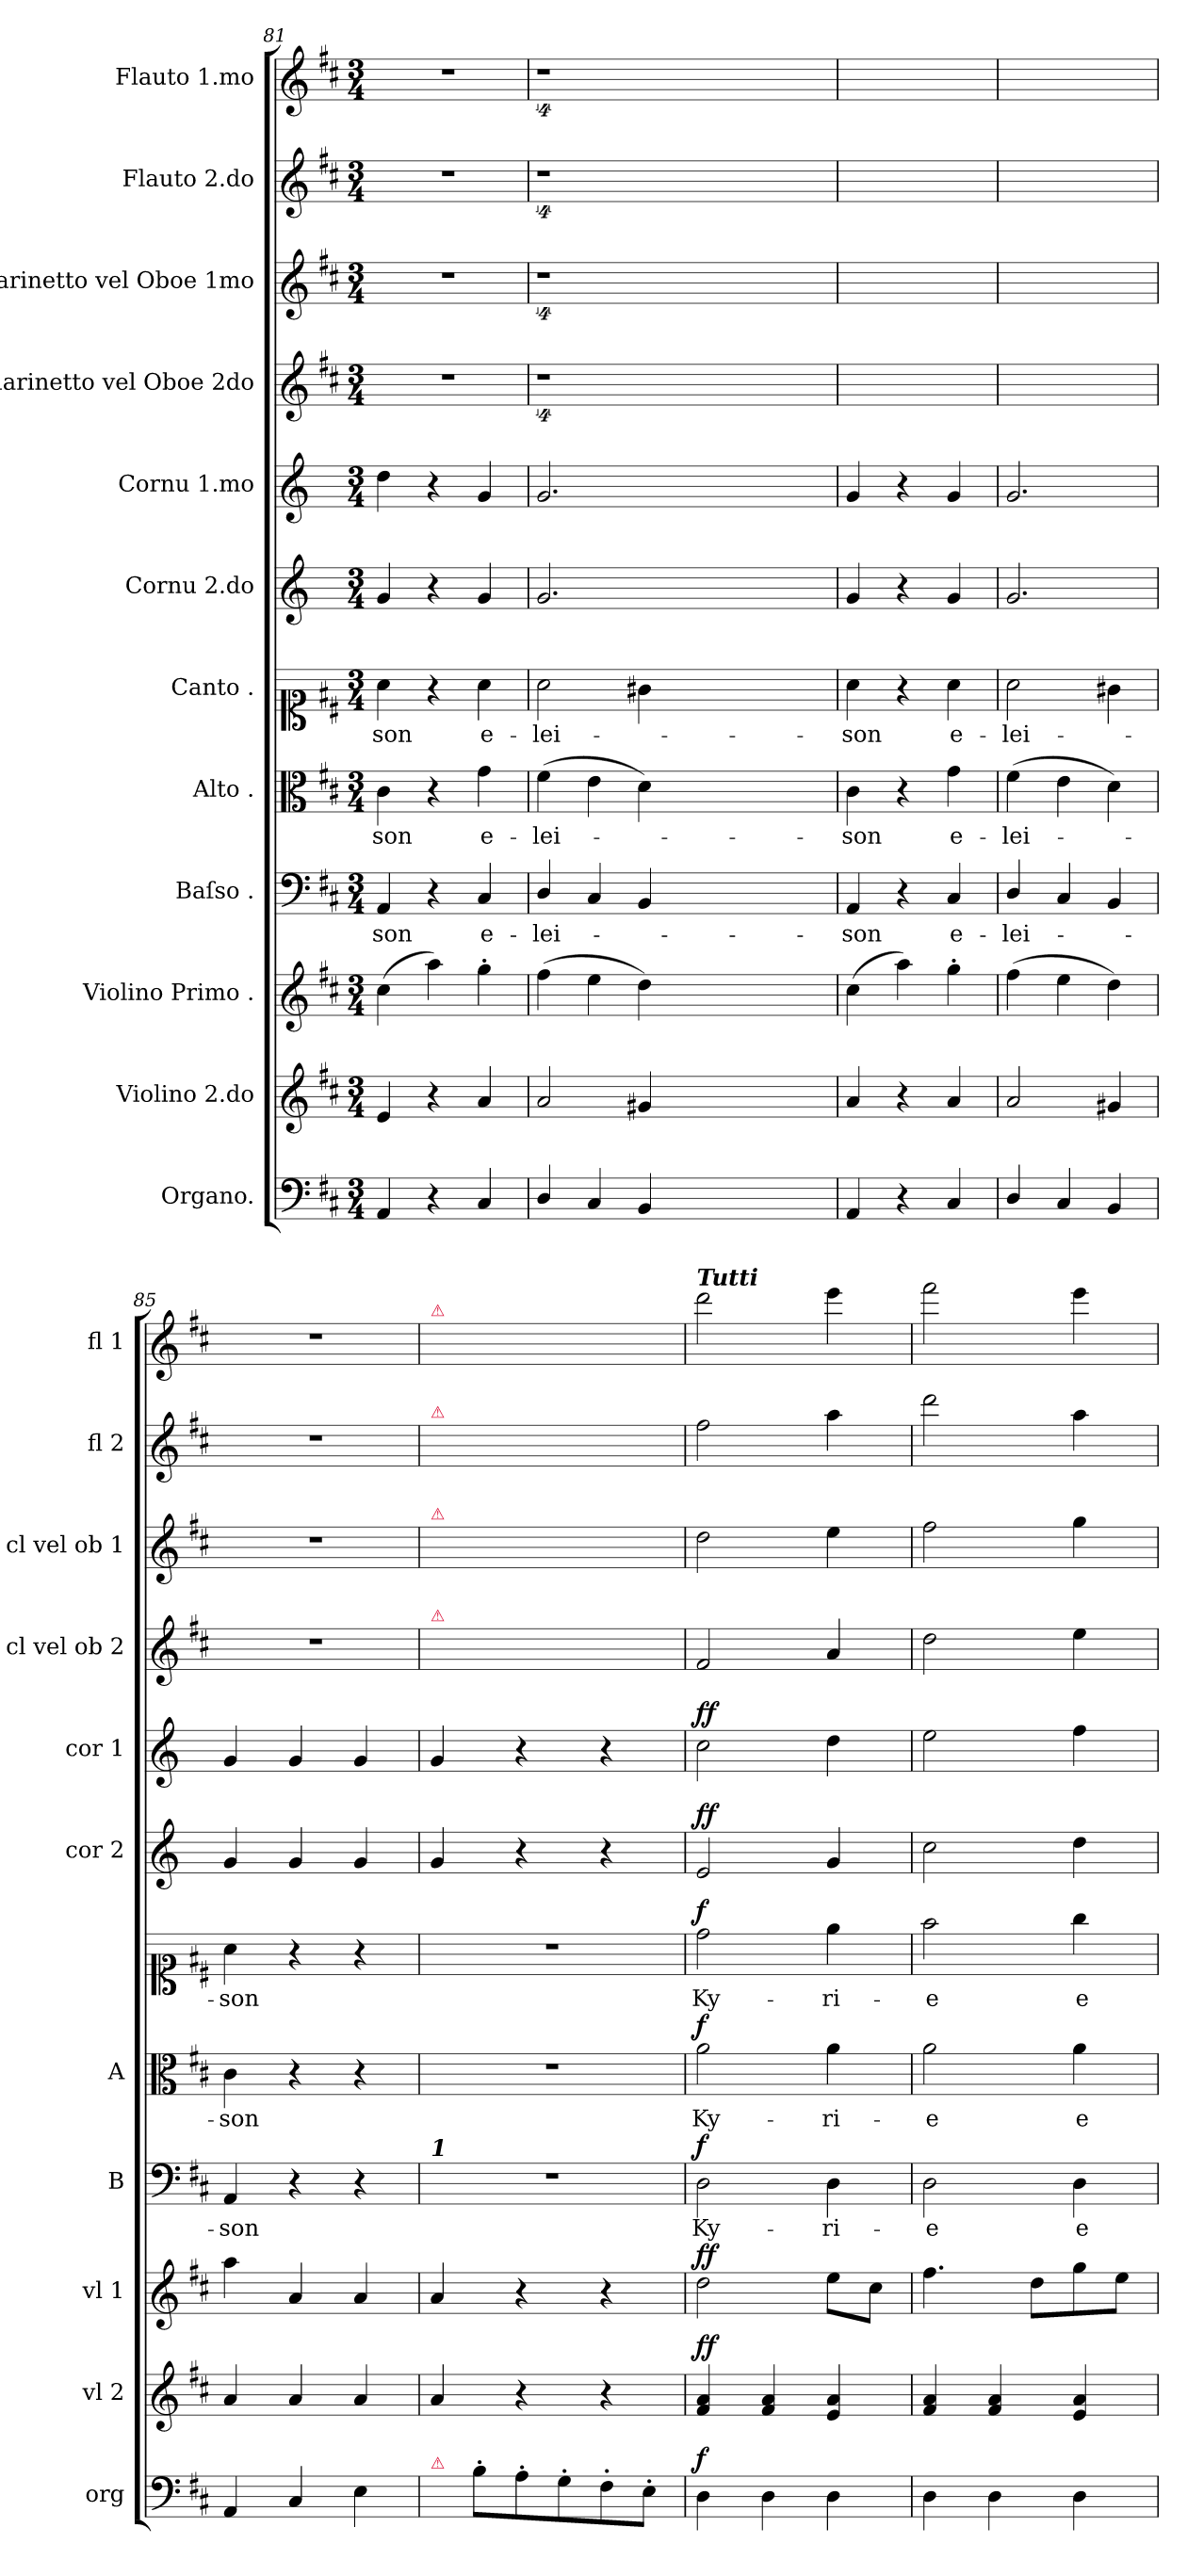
**kern	**dynam	**kern	**dynam	**kern	**dynam	**kern	**text	**dynam	**kern	**text	**dynam	**kern	**text	**dynam	**kern	**dynam	**kern	**dynam	**kern	**kern	**kern	**kern
*part12	*part12	*part11	*part11	*part10	*part10	*part9	*part9	*part9	*part8	*part8	*part8	*part7	*part7	*part7	*part6	*part6	*part5	*part5	*part4	*part3	*part2	*part1
*staff12	*staff12	*staff11	*staff11	*staff10	*staff10	*staff9	*staff9	*staff9	*staff8	*staff8	*staff8	*staff7	*staff7	*staff7	*staff6	*staff6	*staff5	*staff5	*staff4	*staff3	*staff2	*staff1
*I"Organo.	*	*I"Violino 2.do	*	*I"Violino Primo .	*	*I"Baſso .	*	*	*I"Alto .	*	*	*I"Canto .	*	*	*I"Cornu 2.do	*	*I"Cornu 1.mo	*	*I"Clarinetto vel Oboe 2do	*I"Clarinetto vel Oboe 1mo	*I"Flauto 2.do	*I"Flauto 1.mo
*I'org	*	*I'vl 2	*	*I'vl 1	*	*I'B	*	*	*I'A	*	*	*	*	*	*I'cor 2	*	*I'cor 1	*	*I'cl vel ob 2	*I'cl vel ob 1	*I'fl 2	*I'fl 1
*clefF4	*	*clefG2	*	*clefG2	*	*clefF4	*	*	*clefC3	*	*	*clefC1	*	*	*clefG2	*	*clefG2	*	*clefG2	*clefG2	*clefG2	*clefG2
*	*	*	*	*	*	*	*	*	*	*	*	*	*	*	*ITrd6c10	*	*ITrd6c10	*	*	*	*	*
*k[f#c#]	*	*k[f#c#]	*	*k[f#c#]	*	*k[f#c#]	*	*	*k[f#c#]	*	*	*k[f#c#]	*	*	*k[f#c#]	*	*k[f#c#]	*	*k[f#c#]	*k[f#c#]	*k[f#c#]	*k[f#c#]
*D:	*	*D:	*	*D:	*	*D:	*	*	*D:	*	*	*D:	*	*	*	*	*	*	*D:	*D:	*D:	*D:
*M3/4	*	*M3/4	*	*M3/4	*	*M3/4	*	*	*M3/4	*	*	*M3/4	*	*	*M3/4	*	*M3/4	*	*M3/4	*M3/4	*M3/4	*M3/4
=81	=81	=81	=81	=81	=81	=81	=81	=81	=81	=81	=81	=81	=81	=81	=81	=81	=81	=81	=81	=81	=81	=81
4AA/	.	4e/	.	(4cc#\	.	4AA/	-son	.	4c#\	-son	.	4a\	-son	.	4A/	.	4e\	.	2.r	2.r	2.r	2.r
4r	.	4r	.	4aa\)	.	4r	.	.	4r	.	.	4r	.	.	4r	.	4r	.	.	.	.	.
4C#/	.	4a/	.	4gg'\	.	4C#/	e-	.	4g\	e-	.	4a\	e-	.	4A/	.	4A/	.	.	.	.	.
=82	=82	=82	=82	=82	=82	=82	=82	=82	=82	=82	=82	=82	=82	=82	=82	=82	=82	=82	=82	=82	=82	=82
4D/	.	2a/	.	(4ff#\	.	4D/	-lei-	.	(4f#\	-lei-	.	2a\	-lei-	.	2.A/	.	2.A/	.	4%9r	4%9r	4%9r	4%9r
4C#/	.	.	.	4ee\	.	4C#/	.	.	4e\	.	.	.	.	.	.	.	.	.	.	.	.	.
4BB/	.	4g#X/	.	4dd\)	.	4BB/	.	.	4d\)	.	.	4g#X\	.	.	.	.	.	.	.	.	.	.
1.ryy	.	1.ryy	.	1.ryy	.	1.ryy	.	.	1.ryy	.	.	1.ryy	.	.	1.ryy	.	1.ryy	.	.	.	.	.
=83	=83	=83	=83	=83	=83	=83	=83	=83	=83	=83	=83	=83	=83	=83	=83	=83	=83	=83	=83	=83	=83	=83
4AA/	.	4a/	.	(4cc#\	.	4AA/	-son	.	4c#\	-son	.	4a\	-son	.	4A/	.	4A/	.	2.ryy	2.ryy	2.ryy	2.ryy
4r	.	4r	.	4aa\)	.	4r	.	.	4r	.	.	4r	.	.	4r	.	4r	.	.	.	.	.
4C#/	.	4a/	.	4gg'\	.	4C#/	e-	.	4g\	e-	.	4a\	e-	.	4A/	.	4A/	.	.	.	.	.
=84	=84	=84	=84	=84	=84	=84	=84	=84	=84	=84	=84	=84	=84	=84	=84	=84	=84	=84	=84	=84	=84	=84
4D/	.	2a/	.	(4ff#\	.	4D/	-lei-	.	(4f#\	-lei-	.	2a\	-lei-	.	2.A/	.	2.A/	.	2.ryy	2.ryy	2.ryy	2.ryy
4C#/	.	.	.	4ee\	.	4C#/	.	.	4e\	.	.	.	.	.	.	.	.	.	.	.	.	.
4BB/	.	4g#X/	.	4dd\)	.	4BB/	.	.	4d\)	.	.	4g#X\	.	.	.	.	.	.	.	.	.	.
=85	=85	=85	=85	=85	=85	=85	=85	=85	=85	=85	=85	=85	=85	=85	=85	=85	=85	=85	=85	=85	=85	=85
4AA/	.	4a/	.	4aa\	.	4AA/	-son	.	4c#\	-son	.	4a\	-son	.	4A/	.	4A/	.	2.r	2.r	2.r	2.r
4C#/	.	4a/	.	4a/	.	4r	.	.	4r	.	.	4r	.	.	4A/	.	4A/	.	.	.	.	.
4E\	.	4a/	.	4a/	.	4r	.	.	4r	.	.	4r	.	.	4A/	.	4A/	.	.	.	.	.
=86	=86	=86	=86	=86	=86	=86	=86	=86	=86	=86	=86	=86	=86	=86	=86	=86	=86	=86	=86	=86	=86	=86
!	!	!	!	!	!	!	!	!	!	!	!	!	!	!	!	!	!	!	!	!	!	!LO:TX:a:color=crimson:t=⚠
!	!	!	!	!	!	!	!	!	!	!	!	!	!	!	!	!	!	!	!	!	!LO:TX:a:color=crimson:t=⚠	!
!	!	!	!	!	!	!	!	!	!	!	!	!	!	!	!	!	!	!	!	!LO:TX:a:color=crimson:t=⚠	!	!
!	!	!	!	!	!	!	!	!	!	!	!	!	!	!	!	!	!	!	!LO:TX:a:color=crimson:t=⚠	!	!	!
!	!	!	!	!	!	!LO:TX:a:Bi:t=1	!	!	!	!	!	!	!	!	!	!	!	!	!	!	!	!
!LO:TX:a:color=crimson:t=⚠	!	!	!	!	!	!	!	!	!	!	!	!	!	!	!	!	!	!	!	!	!	!
8ryy	.	4a/	.	4a/	.	2.r	.	.	2.r	.	.	2.r	.	.	4A/	.	4A/	.	2.ryy	2.ryy	2.ryy	2.ryy
8B'\L	.	.	.	.	.	.	.	.	.	.	.	.	.	.	.	.	.	.	.	.	.	.
8A'\	.	4r	.	4r	.	.	.	.	.	.	.	.	.	.	4r	.	4r	.	.	.	.	.
8G'\	.	.	.	.	.	.	.	.	.	.	.	.	.	.	.	.	.	.	.	.	.	.
8F#'\	.	4r	.	4r	.	.	.	.	.	.	.	.	.	.	4r	.	4r	.	.	.	.	.
8E'\J	.	.	.	.	.	.	.	.	.	.	.	.	.	.	.	.	.	.	.	.	.	.
=87	=87	=87	=87	=87	=87	=87	=87	=87	=87	=87	=87	=87	=87	=87	=87	=87	=87	=87	=87	=87	=87	=87
!	!	!	!	!	!	!	!	!	!	!	!	!	!	!	!	!	!	!	!	!	!	!LO:TX:a:Bi:t=Tutti
!	!LO:DY:a	!	!LO:DY:a	!	!LO:DY:a	!	!	!LO:DY:a	!	!	!LO:DY:a	!	!	!LO:DY:a	!	!LO:DY:a	!	!LO:DY:a	!	!	!	!
4D\	f	4f#/ 4a/	ff	2dd\	ff	2D\	Ky-	f	2a\	Ky-	f	2dd\	Ky-	f	2F#/	ff	2d\	ff	2f#/	2dd\	2ff#\	2ddd\
4D\	.	4f#/ 4a/	.	.	.	.	.	.	.	.	.	.	.	.	.	.	.	.	.	.	.	.
4D\	.	4e/ 4a/	.	8ee\L	.	4D\	-ri-	.	4a\	-ri-	.	4ee\	-ri-	.	4A/	.	4e\	.	4a/	4ee\	4aa\	4eee\
.	.	.	.	8cc#\J	.	.	.	.	.	.	.	.	.	.	.	.	.	.	.	.	.	.
=88	=88	=88	=88	=88	=88	=88	=88	=88	=88	=88	=88	=88	=88	=88	=88	=88	=88	=88	=88	=88	=88	=88
4D\	.	4f#/ 4a/	.	4.ff#\	.	2D\	-e	.	2a\	-e	.	2ff#\	-e	.	2d\	.	2f#\	.	2dd\	2ff#\	2ddd\	2fff#\
4D\	.	4f#/ 4a/	.	.	.	.	.	.	.	.	.	.	.	.	.	.	.	.	.	.	.	.
.	.	.	.	8dd\L	.	.	.	.	.	.	.	.	.	.	.	.	.	.	.	.	.	.
4D\	.	4e/ 4a/	.	8gg\	.	4D\	e-	.	4a\	e-	.	4gg\	e-	.	4e\	.	4g\	.	4ee\	4gg\	4aa\	4eee\
.	.	.	.	8ee\J	.	.	.	.	.	.	.	.	.	.	.	.	.	.	.	.	.	.
=	=	=	=	=	=	=	=	=	=	=	=	=	=	=	=	=	=	=	=	=	=	=
*-	*-	*-	*-	*-	*-	*-	*-	*-	*-	*-	*-	*-	*-	*-	*-	*-	*-	*-	*-	*-	*-	*-
